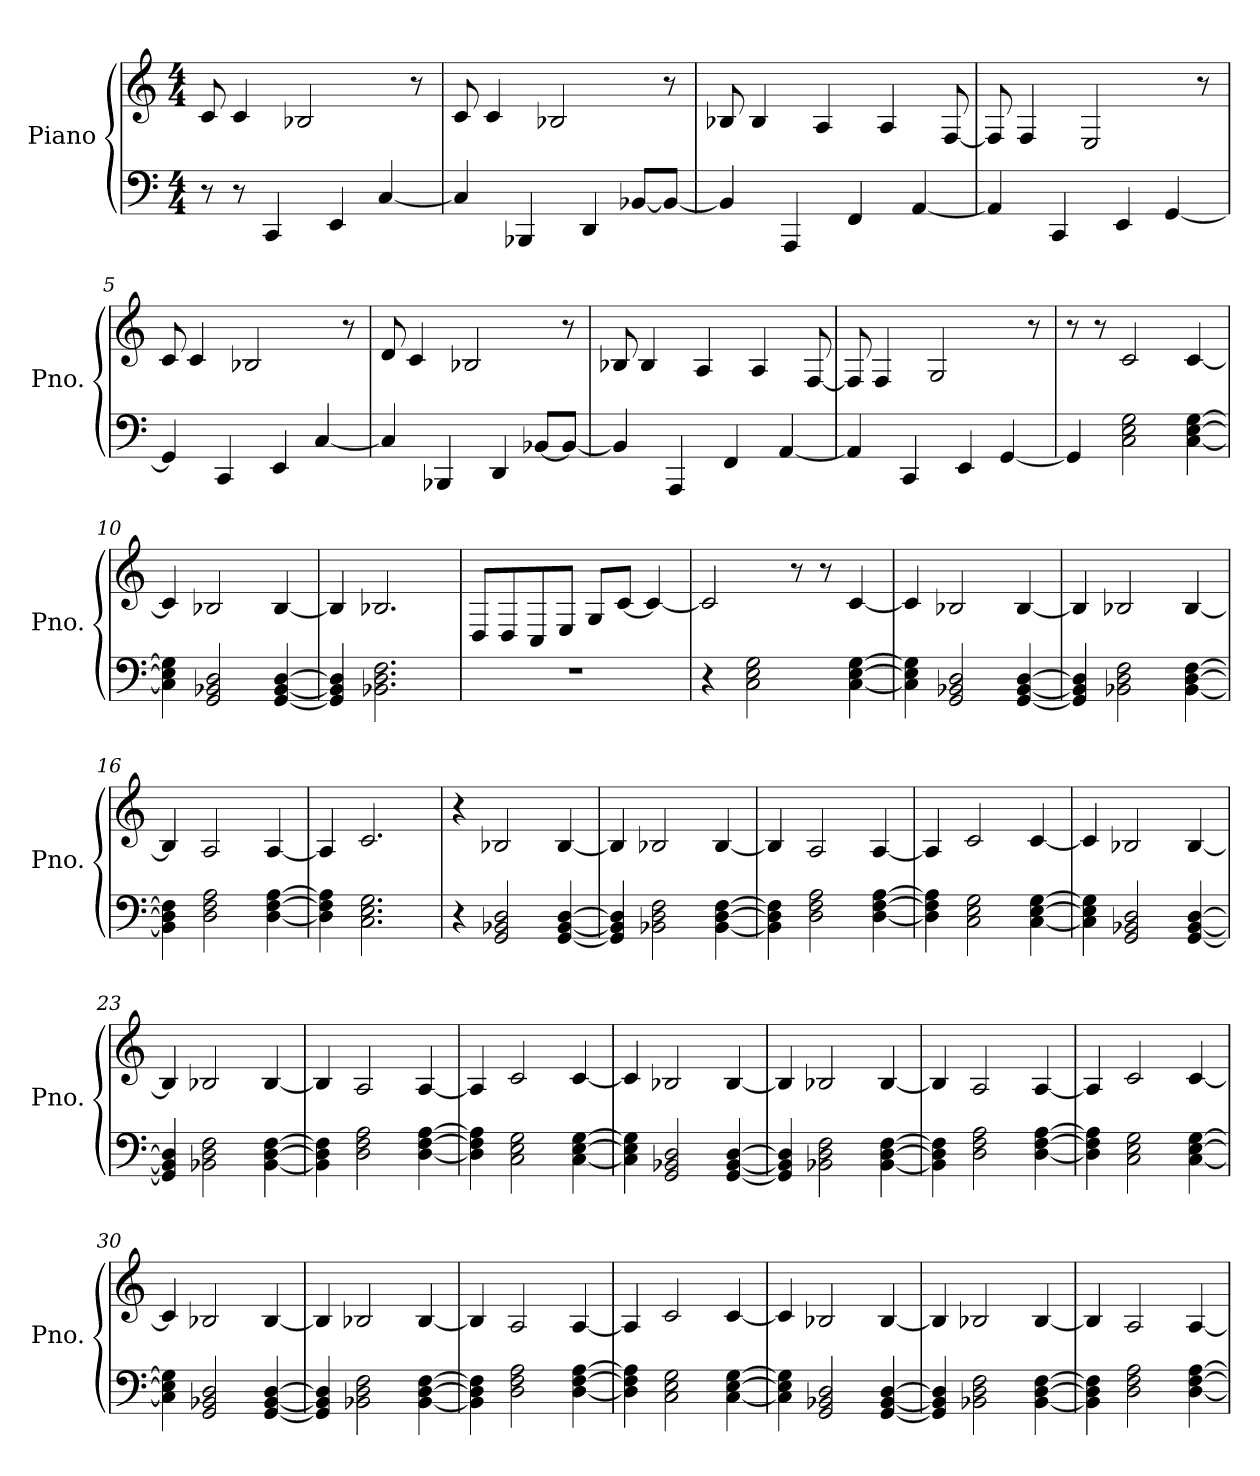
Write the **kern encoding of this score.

**kern	**kern
*part1	*part1
*staff2	*staff1
*I"Piano	*
*I'Pno.	*
*clefF4	*clefG2
*k[]	*k[]
*M4/4	*M4/4
*MM100	*MM100
=1	=1
8r	8c/
8r	4c/
4CC/	.
.	2B-X/
4EE/	.
[4C/	.
.	8r
=2	=2
4C/]	8c/
.	4c/
4BBB-X/	.
.	2B-X/
4DD/	.
[8BB-X/L	.
8BB-/J_	8r
=3	=3
4BB-/]	8B-X/
.	4B-/
4AAA/	.
.	4A/
4FF/	.
.	4A/
[4AA/	.
.	[8F/
=4	=4
4AA/]	8F/]
.	4F/
4CC/	.
.	2E/
4EE/	.
[4GG/	.
.	8r
=5	=5
4GG/]	8c/
.	4c/
4CC/	.
.	2B-X/
4EE/	.
[4C/	.
.	8r
=6	=6
4C/]	8d/
.	4c/
4BBB-X/	.
.	2B-X/
4DD/	.
[8BB-X/L	.
8BB-/J_	8r
!!LO:LB:g=z
=7	=7
4BB-/]	8B-X/
.	4B-/
4AAA/	.
.	4A/
4FF/	.
.	4A/
[4AA/	.
.	[8F/
=8	=8
4AA/]	8F/]
.	4F/
4CC/	.
.	2G/
4EE/	.
[4GG/	.
.	8r
=9	=9
4GG/]	8r
.	8r
2C\ 2E\ 2G\	2c/
[4C\ [4E\ [4G\	[4c/
=10	=10
4C\] 4E\] 4G\]	4c/]
2GG/ 2BB-X/ 2D/	2B-X/
[4GG/ [4BB-/ [4D/	[4B-/
=11	=11
4GG/] 4BB-/] 4D/]	4B-/]
2.BB-X\ 2.D\ 2.F\	2.B-X/
=12	=12
1r	8D/L
.	8D/
.	8C/
.	8E/J
.	8G/L
.	[8c/J
.	4c/_
=13	=13
4r	2c/]
2C\ 2E\ 2G\	.
.	8r
.	8r
[4C\ [4E\ [4G\	[4c/
!!LO:LB:g=z
=14	=14
4C\] 4E\] 4G\]	4c/]
2GG/ 2BB-X/ 2D/	2B-X/
[4GG/ [4BB-/ [4D/	[4B-/
=15	=15
4GG/] 4BB-/] 4D/]	4B-/]
2BB-X\ 2D\ 2F\	2B-X/
[4BB-\ [4D\ [4F\	[4B-/
=16	=16
4BB-\] 4D\] 4F\]	4B-/]
2D\ 2F\ 2A\	2A/
[4D\ [4F\ [4A\	[4A/
=17	=17
4D\] 4F\] 4A\]	4A/]
2.C\ 2.E\ 2.G\	2.c/
=18	=18
4r	4r
2GG/ 2BB-X/ 2D/	2B-X/
[4GG/ [4BB-/ [4D/	[4B-/
=19	=19
4GG/] 4BB-/] 4D/]	4B-/]
2BB-X\ 2D\ 2F\	2B-X/
[4BB-\ [4D\ [4F\	[4B-/
=20	=20
4BB-\] 4D\] 4F\]	4B-/]
2D\ 2F\ 2A\	2A/
[4D\ [4F\ [4A\	[4A/
=21	=21
4D\] 4F\] 4A\]	4A/]
2C\ 2E\ 2G\	2c/
[4C\ [4E\ [4G\	[4c/
=22	=22
4C\] 4E\] 4G\]	4c/]
2GG/ 2BB-X/ 2D/	2B-X/
[4GG/ [4BB-/ [4D/	[4B-/
!!LO:LB:g=z
=23	=23
4GG/] 4BB-/] 4D/]	4B-/]
2BB-X\ 2D\ 2F\	2B-X/
[4BB-\ [4D\ [4F\	[4B-/
=24	=24
4BB-\] 4D\] 4F\]	4B-/]
2D\ 2F\ 2A\	2A/
[4D\ [4F\ [4A\	[4A/
=25	=25
4D\] 4F\] 4A\]	4A/]
2C\ 2E\ 2G\	2c/
[4C\ [4E\ [4G\	[4c/
=26	=26
4C\] 4E\] 4G\]	4c/]
2GG/ 2BB-X/ 2D/	2B-X/
[4GG/ [4BB-/ [4D/	[4B-/
=27	=27
4GG/] 4BB-/] 4D/]	4B-/]
2BB-X\ 2D\ 2F\	2B-X/
[4BB-\ [4D\ [4F\	[4B-/
=28	=28
4BB-\] 4D\] 4F\]	4B-/]
2D\ 2F\ 2A\	2A/
[4D\ [4F\ [4A\	[4A/
=29	=29
4D\] 4F\] 4A\]	4A/]
2C\ 2E\ 2G\	2c/
[4C\ [4E\ [4G\	[4c/
=30	=30
4C\] 4E\] 4G\]	4c/]
2GG/ 2BB-X/ 2D/	2B-X/
[4GG/ [4BB-/ [4D/	[4B-/
!!LO:LB:g=z
=31	=31
4GG/] 4BB-/] 4D/]	4B-/]
2BB-X\ 2D\ 2F\	2B-X/
[4BB-\ [4D\ [4F\	[4B-/
=32	=32
4BB-\] 4D\] 4F\]	4B-/]
2D\ 2F\ 2A\	2A/
[4D\ [4F\ [4A\	[4A/
=33	=33
4D\] 4F\] 4A\]	4A/]
2C\ 2E\ 2G\	2c/
[4C\ [4E\ [4G\	[4c/
=34	=34
4C\] 4E\] 4G\]	4c/]
2GG/ 2BB-X/ 2D/	2B-X/
[4GG/ [4BB-/ [4D/	[4B-/
=35	=35
4GG/] 4BB-/] 4D/]	4B-/]
2BB-X\ 2D\ 2F\	2B-X/
[4BB-\ [4D\ [4F\	[4B-/
=36	=36
4BB-\] 4D\] 4F\]	4B-/]
2D\ 2F\ 2A\	2A/
[4D\ [4F\ [4A\	[4A/
=	=
*-	*-
